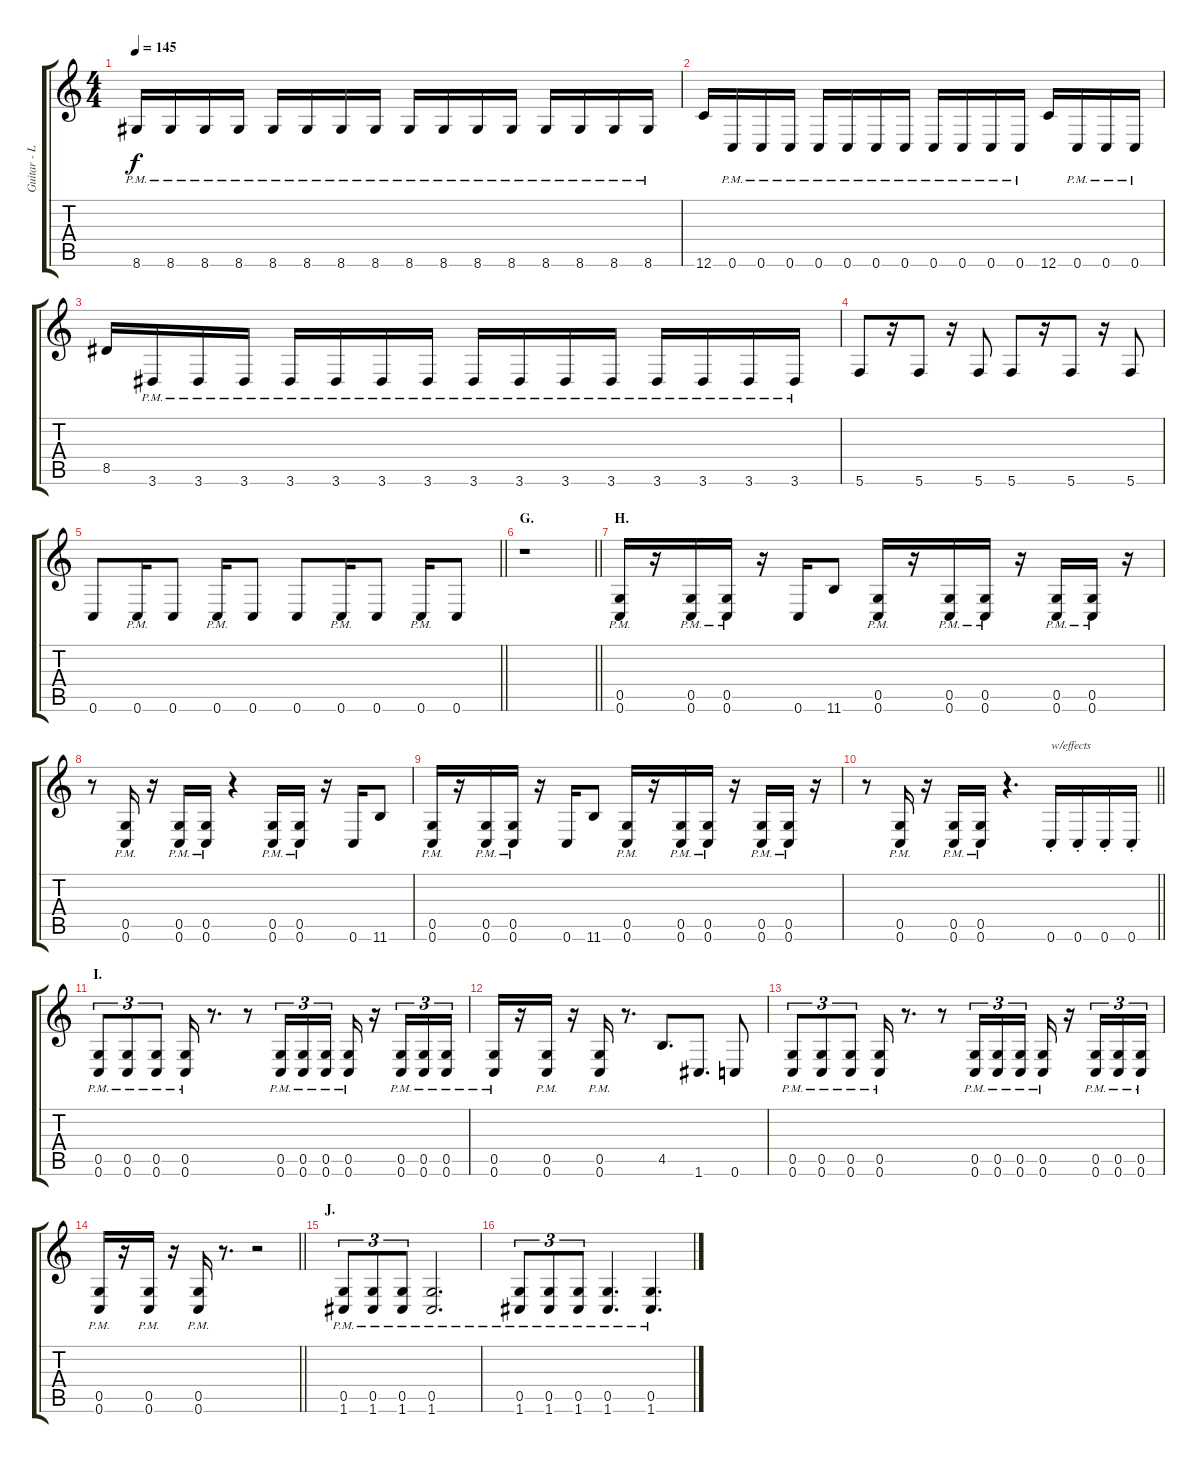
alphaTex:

\track ("Guitar - Left" "Guitar - L") {instrument distortionguitar}
\staff {score tabs}
\tuning (D4 A3 F3 C3 G2 C2) {hide}
\ts (4 4)
\tempo 145
\clef g2
\ks c
8.6{pm}.16{dy f} 8.6{pm}.16 8.6{pm}.16 8.6{pm}.16 8.6{pm}.16 8.6{pm}.16 8.6{pm}.16 8.6{pm}.16 8.6{pm}.16 8.6{pm}.16 8.6{pm}.16 8.6{pm}.16 8.6{pm}.16 8.6{pm}.16 8.6{pm}.16 8.6{pm}.16 |
12.6.16 0.6{pm}.16 0.6{pm}.16 0.6{pm}.16 0.6{pm}.16 0.6{pm}.16 0.6{pm}.16 0.6{pm}.16 0.6{pm}.16 0.6{pm}.16 0.6{pm}.16 0.6{pm}.16 12.6.16 0.6{pm}.16 0.6{pm}.16 0.6{pm}.16 |
8.5.16 3.6{pm}.16 3.6{pm}.16 3.6{pm}.16 3.6{pm}.16 3.6{pm}.16 3.6{pm}.16 3.6{pm}.16 3.6{pm}.16 3.6{pm}.16 3.6{pm}.16 3.6{pm}.16 3.6{pm}.16 3.6{pm}.16 3.6{pm}.16 3.6{pm}.16 |
5.6.8 r.16 5.6.8 r.16 5.6.8 5.6.8 r.16 5.6.8 r.16 5.6.8 |
\barLineRight lightlight
0.6.8 0.6{pm}.16 0.6.8 0.6{pm}.16 0.6.8 0.6.8 0.6{pm}.16 0.6.8 0.6{pm}.16 0.6.8 |
\section ("" "G.")
\barLineRight lightlight
r.1 |
\section ("" "H.")
(0.5{pm} 0.6{pm}).16 r.16 (0.5{pm} 0.6{pm}).16 (0.5{pm} 0.6{pm}).16 r.16 0.6.16 11.6.8 (0.5{pm} 0.6{pm}).16 r.16 (0.5{pm} 0.6{pm}).16 (0.5{pm} 0.6{pm}).16 r.16 (0.5{pm} 0.6{pm}).16 (0.5{pm} 0.6{pm}).16 r.16 |
r.8 (0.5{pm} 0.6{pm}).16 r.16 (0.5{pm} 0.6{pm}).16 (0.5{pm} 0.6{pm}).16 r.4 (0.5{pm} 0.6{pm}).16 (0.5{pm} 0.6{pm}).16 r.16 0.6.16 11.6.8 |
(0.5{pm} 0.6{pm}).16 r.16 (0.5{pm} 0.6{pm}).16 (0.5{pm} 0.6{pm}).16 r.16 0.6.16 11.6.8 (0.5{pm} 0.6{pm}).16 r.16 (0.5{pm} 0.6{pm}).16 (0.5{pm} 0.6{pm}).16 r.16 (0.5{pm} 0.6{pm}).16 (0.5{pm} 0.6{pm}).16 r.16 |
\barLineRight lightlight
r.8 (0.5{pm} 0.6{pm}).16 r.16 (0.5{pm} 0.6{pm}).16 (0.5{pm} 0.6{pm}).16 r.4{d} 0.6{st}.16{txt "w/effects"} 0.6{st}.16 0.6{st}.16 0.6{st}.16 |
\section ("" "I.")
(0.5{pm} 0.6{pm}).8{tu (3 2)} (0.5{pm} 0.6{pm}).8{tu (3 2)} (0.5{pm} 0.6{pm}).8{tu (3 2)} (0.5{pm} 0.6{pm}).16 r.8{d} r.8 (0.5{pm} 0.6{pm}).16{tu (3 2)} (0.5{pm} 0.6{pm}).16{tu (3 2)} (0.5{pm} 0.6{pm}).16{tu (3 2)} (0.5{pm} 0.6{pm}).16 r.16 (0.5{pm} 0.6{pm}).16{tu (3 2)} (0.5{pm} 0.6{pm}).16{tu (3 2)} (0.5{pm} 0.6{pm}).16{tu (3 2)} |
(0.5{pm} 0.6{pm}).16 r.16 (0.5{pm} 0.6{pm}).16 r.16 (0.5{pm} 0.6{pm}).16 r.8{d} 4.5.8{d} 1.6.8{d} 0.6.8 |
(0.5{pm} 0.6{pm}).8{tu (3 2)} (0.5{pm} 0.6{pm}).8{tu (3 2)} (0.5{pm} 0.6{pm}).8{tu (3 2)} (0.5{pm} 0.6{pm}).16 r.8{d} r.8 (0.5{pm} 0.6{pm}).16{tu (3 2)} (0.5{pm} 0.6{pm}).16{tu (3 2)} (0.5{pm} 0.6{pm}).16{tu (3 2)} (0.5{pm} 0.6{pm}).16 r.16 (0.5{pm} 0.6{pm}).16{tu (3 2)} (0.5{pm} 0.6{pm}).16{tu (3 2)} (0.5{pm} 0.6{pm}).16{tu (3 2)} |
\barLineRight lightlight
(0.5{pm} 0.6{pm}).16 r.16 (0.5{pm} 0.6{pm}).16 r.16 (0.5{pm} 0.6{pm}).16 r.8{d} r.2 |
\section ("" "J.")
(0.5{pm} 1.6{pm}).8{tu (3 2)} (0.5{pm} 1.6{pm}).8{tu (3 2)} (0.5{pm} 1.6{pm}).8{tu (3 2)} (0.5{pm} 1.6{pm}).2{d} |
(0.5{pm} 1.6{pm}).8{tu (3 2)} (0.5{pm} 1.6{pm}).8{tu (3 2)} (0.5{pm} 1.6{pm}).8{tu (3 2)} (0.5{pm} 1.6{pm}).4{d} (0.5{pm} 1.6{pm}).4{d}
